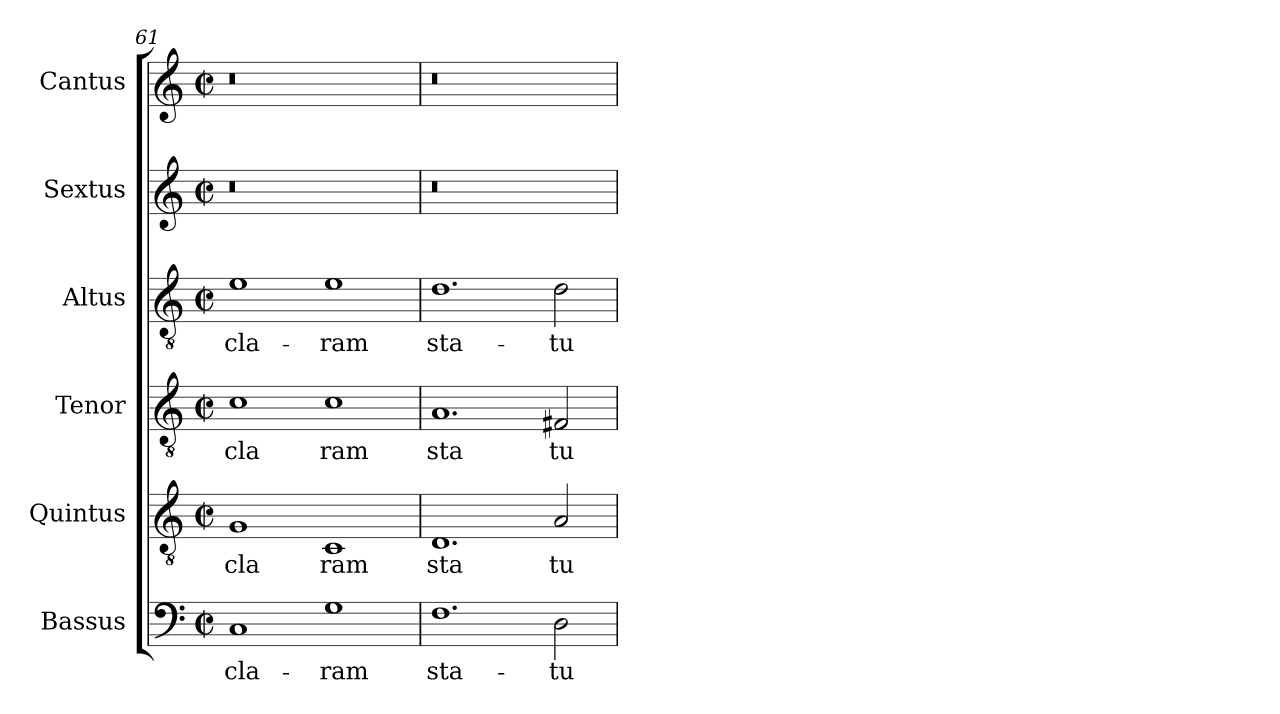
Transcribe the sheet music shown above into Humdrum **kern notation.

**kern	**text	**kern	**text	**kern	**text	**kern	**text	**kern	**kern
*part6	*part6	*part5	*part5	*part4	*part4	*part3	*part3	*part2	*part1
*staff6	*staff6	*staff5	*staff5	*staff4	*staff4	*staff3	*staff3	*staff2	*staff1
*I"Bassus	*	*I"Quintus	*	*I"Tenor	*	*I"Altus	*	*I"Sextus	*I"Cantus
*I'Bassus	*	*I'Quintus	*	*I'Tenor	*	*I'Altus	*	*	*I'Cantus
*clefF4	*	*clefGv2	*	*clefGv2	*	*clefGv2	*	*clefG2	*clefG2
*k[]	*	*k[]	*	*k[]	*	*k[]	*	*k[]	*k[]
*C:	*	*C:	*	*C:	*	*C:	*	*C:	*C:
*M2/2	*	*M2/2	*	*M2/2	*	*M2/2	*	*M2/2	*M2/2
*met(c|)	*	*met(c|)	*	*met(c|)	*	*met(c|)	*	*met(c|)	*met(c|)
=61	=61	=61	=61	=61	=61	=61	=61	=61	=61
!	!LO:LY:b:cj	!	!LO:LY:b	!	!LO:LY:b	!	!LO:LY:b:cj	!	!
1C	-cla-	1G	cla	1c	cla	1e	-cla-	0r	0r
!	!LO:LY:b:cj	!	!LO:LY:b	!	!LO:LY:b	!	!LO:LY:b:cj	!	!
1G	-ram	1C	ram	1c	ram	1e	-ram	.	.
=62	=62	=62	=62	=62	=62	=62	=62	=62	=62
!	!LO:LY:b:cj	!	!LO:LY:b	!	!LO:LY:b	!	!LO:LY:b:cj	!	!
1.F	sta-	1.D	sta	1.A	sta	1.d	sta-	0r	0r
!	!LO:LY:b:cj	!	!LO:LY:b	!	!LO:LY:b	!	!LO:LY:b:cj	!	!
2D\	-tu-	2A/	tu	2F#X/	tu	2d\	-tu-	.	.
=	=	=	=	=	=	=	=	=	=
*-	*-	*-	*-	*-	*-	*-	*-	*-	*-
